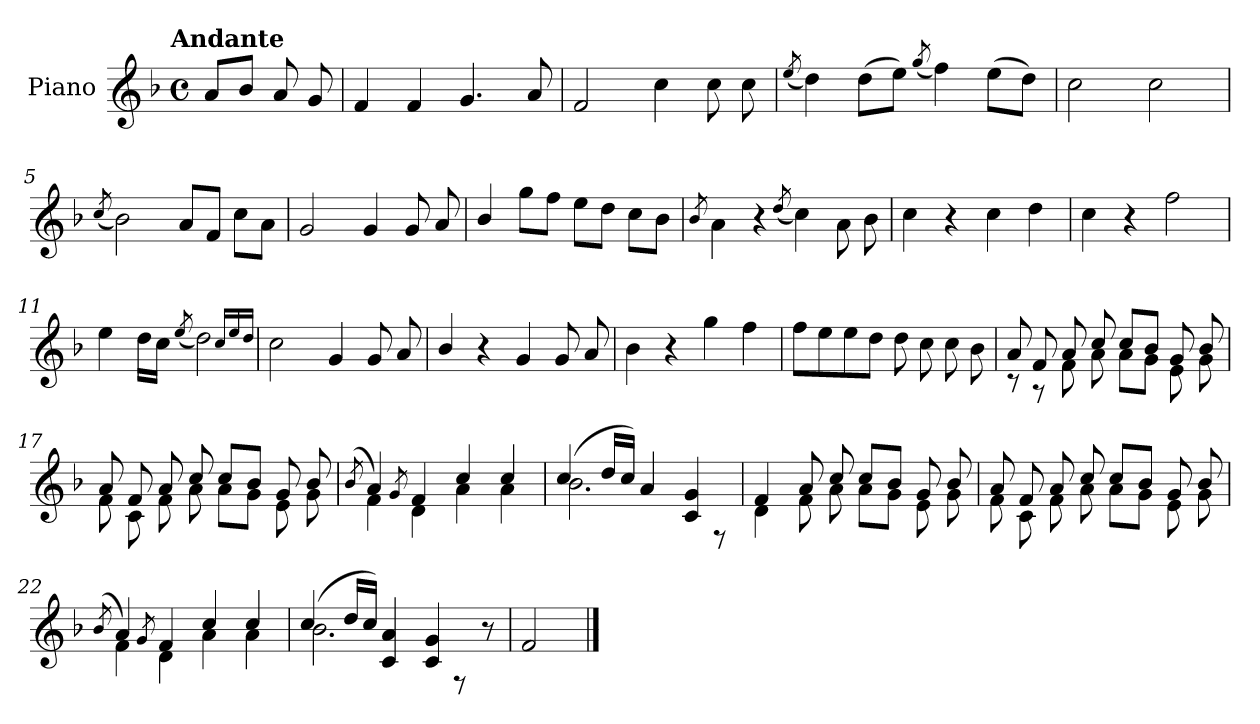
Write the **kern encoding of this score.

**kern
*part1
*staff1
*I"Piano
*I'Pno.
*clefG2
*k[b-]
!!LO:TX:omd:t=Andante
*M4/4
*met(c)
*MM92
=
8a/L
8b-/J
8a/
8g/
=1
4f/
4f/
4.g/
8a/
=2
2f/
4cc\
8cc\
8cc\
=3
(<8qee/
4dd\)
(>8dd\L
8ee\J)
(<8qgg/
4ff\)
(>8ee\L
8dd\J)
!!LO:LB:g=z
=4
2cc\
2cc\
=5
(<8qcc/
2b-\)
8a/L
8f/J
8cc\L
8a\J
=6
2g/
4g/
8g/
8a/
=7
4b-/
8gg\L
8ff\J
8ee\L
8dd\J
8cc\L
8b-\J
!!LO:LB:g=z
=8
8qb-/
4a\
4r
(<8qdd/
4cc\)
8a\
8b-\
=9
4cc\
4r
4cc\
4dd\
=10
4cc\
4r
2ff\
=11
4ee\
16dd\LL
16cc\JJ
(<8qee/
2dd\)
16qqcc/LL
16qqee/
16qqdd/JJ
=12
2cc\
4g/
8g/
8a/
!!LO:LB:g=z
=13
4b-/
4r
4g/
8g/
8a/
=14
4b-\
4r
4gg\
4ff\
=15
8ff\L
8ee\
8ee\
8dd\J
8dd\
8cc\
8cc\
8b-\
=16
*^
8a/	8r
8f/	8r
8a/	8f\
8cc/	8a\
8cc/L	8a\L
8b-/J	8g\J
8g/	8e\
8b-/	8g\
!!LO:LB:g=z	!!
=17	=17
8a/	8f\
8f/	8c\
8a/	8f\
8cc/	8a\
8cc/L	8a\L
8b-/J	8g\J
8g/	8e\
8b-/	8g\
=18	=18
(<8qb-/	.
4a/)	4f\
8qg/	.
4f/	4d\
4cc/	4a\
4cc/	4a\
=19	=19
(>4cc/	2.b-\
16dd/LL	.
16cc/JJ)	.
4a/	.
4c/ 4g/	.
.	8r
=20	=20
4f/	4d\
8a/	8f\
8cc/	8a\
8cc/L	8a\L
8b-/J	8g\J
8g/	8e\
8b-/	8g\
!!LO:LB:g=z	!!
=21	=21
8a/	8f\
8f/	8c\
8a/	8f\
8cc/	8a\
8cc/L	8a\L
8b-/J	8g\J
8g/	8e\
8b-/	8g\
=22	=22
(<8qb-/	.
4a/)	4f\
8qg/	.
4f/	4d\
4cc/	4a\
4cc/	4a\
=23	=23
(>4cc/	2.b-\
16dd/LL	.
16cc/JJ)	.
4c/ 4a/	.
4c/ 4g/	.
.	8r
8r	8ryy
*v	*v
=24
2f/
==
*-
